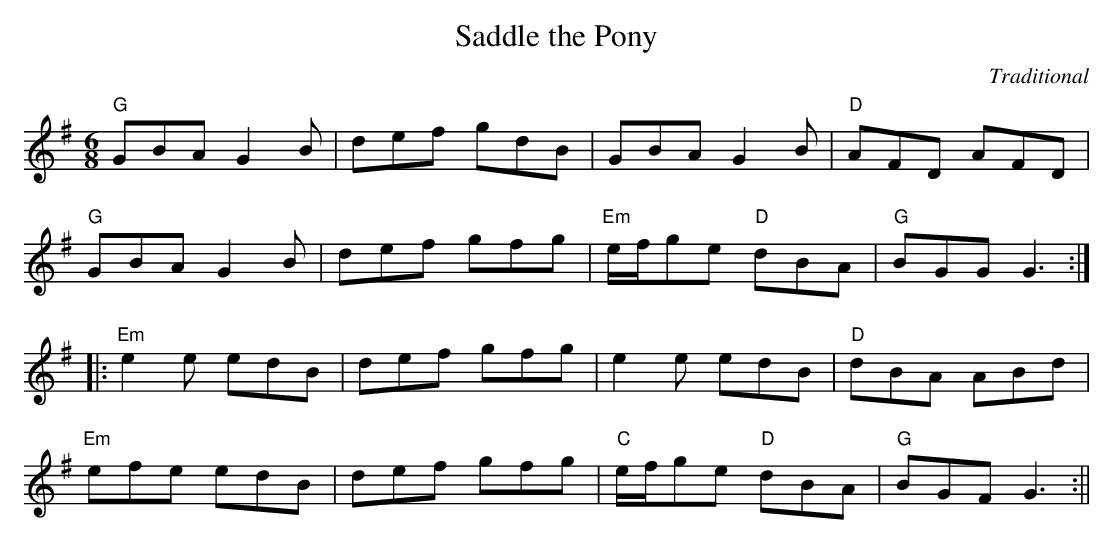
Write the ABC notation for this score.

X:1
T:Saddle the Pony
M:6/8
L:1/8
C:Traditional
K:G
"G"GBA G2B|def gdB|GBA G2B|"D"AFD AFD|
"G"GBA G2B|def gfg|"Em"e/2f/2ge "D"dBA|"G"BGG G3:|
|:"Em"e2e edB|def gfg|e2e edB|"D"dBA ABd|
"Em"efe edB|def gfg|"C"e/2f/2ge "D"dBA|"G"BGF G3:||
